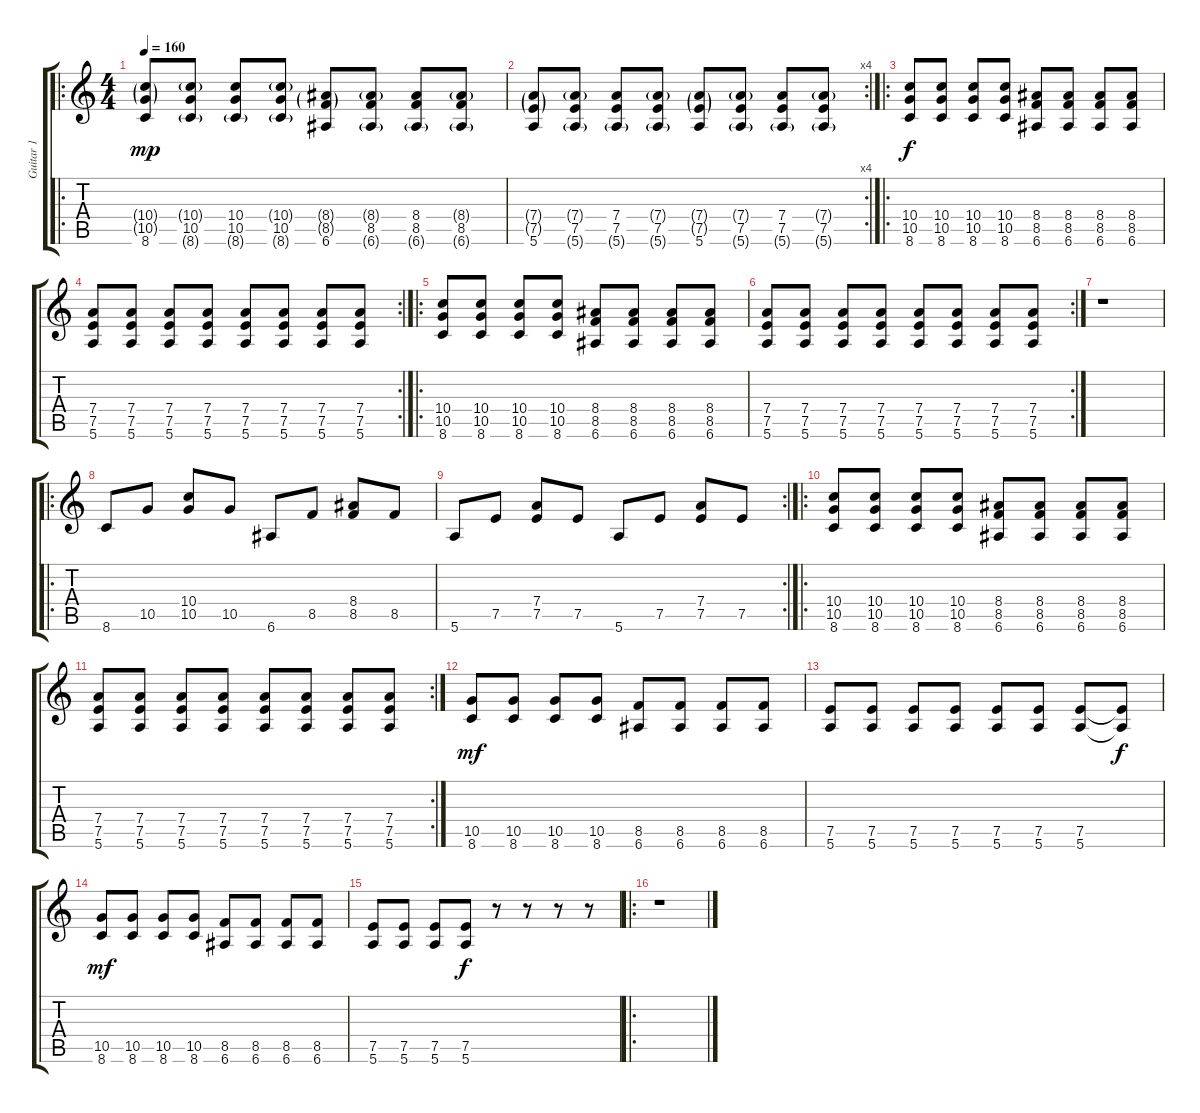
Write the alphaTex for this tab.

\track ("Guitar 1" "Guitar 1") {instrument distortionguitar}
\staff {score tabs}
\tuning (E4 B3 G3 D3 A2 E2) {hide}
\ro
\ts (4 4)
\tempo 160
\clef g2
\ks c
(10.4{g} 10.5{g} 8.6).8{dy mp} (10.4{g} 10.5 8.6{g}).8 (10.4 10.5 8.6{g}).8 (10.4{g} 10.5 8.6{g}).8 (8.4{g} 8.5{g} 6.6).8 (8.4{g} 8.5 6.6{g}).8 (8.4 8.5 6.6{g}).8 (8.4{g} 8.5 6.6{g}).8 |
\rc 4
(7.4{g} 7.5{g} 5.6).8 (7.4{g} 7.5 5.6{g}).8 (7.4 7.5 5.6{g}).8 (7.4{g} 7.5 5.6{g}).8 (7.4{g} 7.5{g} 5.6).8 (7.4{g} 7.5 5.6{g}).8 (7.4 7.5 5.6{g}).8 (7.4{g} 7.5 5.6{g}).8 |
\ro
(10.4 10.5 8.6).8{dy f} (10.4 10.5 8.6).8 (10.4 10.5 8.6).8 (10.4 10.5 8.6).8 (8.4 8.5 6.6).8 (8.4 8.5 6.6).8 (8.4 8.5 6.6).8 (8.4 8.5 6.6).8 |
\rc 2
(7.4 7.5 5.6).8 (7.4 7.5 5.6).8 (7.4 7.5 5.6).8 (7.4 7.5 5.6).8 (7.4 7.5 5.6).8 (7.4 7.5 5.6).8 (7.4 7.5 5.6).8 (7.4 7.5 5.6).8 |
\ro
(10.4 10.5 8.6).8 (10.4 10.5 8.6).8 (10.4 10.5 8.6).8 (10.4 10.5 8.6).8 (8.4 8.5 6.6).8 (8.4 8.5 6.6).8 (8.4 8.5 6.6).8 (8.4 8.5 6.6).8 |
\rc 2
(7.4 7.5 5.6).8 (7.4 7.5 5.6).8 (7.4 7.5 5.6).8 (7.4 7.5 5.6).8 (7.4 7.5 5.6).8 (7.4 7.5 5.6).8 (7.4 7.5 5.6).8 (7.4 7.5 5.6).8 |
r.1 |
\ro
8.6.8 10.5.8 (10.4 10.5).8 10.5.8 6.6.8 8.5.8 (8.4 8.5).8 8.5.8 |
\rc 2
5.6.8 7.5.8 (7.4 7.5).8 7.5.8 5.6.8 7.5.8 (7.4 7.5).8 7.5.8 |
\ro
(10.4 10.5 8.6).8 (10.4 10.5 8.6).8 (10.4 10.5 8.6).8 (10.4 10.5 8.6).8 (8.4 8.5 6.6).8 (8.4 8.5 6.6).8 (8.4 8.5 6.6).8 (8.4 8.5 6.6).8 |
\rc 2
(7.4 7.5 5.6).8 (7.4 7.5 5.6).8 (7.4 7.5 5.6).8 (7.4 7.5 5.6).8 (7.4 7.5 5.6).8 (7.4 7.5 5.6).8 (7.4 7.5 5.6).8 (7.4 7.5 5.6).8 |
(10.5 8.6).8{dy mf} (10.5 8.6).8 (10.5 8.6).8 (10.5 8.6).8 (8.5 6.6).8 (8.5 6.6).8 (8.5 6.6).8 (8.5 6.6).8 |
(7.5 5.6).8 (7.5 5.6).8 (7.5 5.6).8 (7.5 5.6).8 (7.5 5.6).8 (7.5 5.6).8 (7.5 5.6).8 (7.5{t} 5.6{t}).8{dy f} |
(10.5 8.6).8{dy mf} (10.5 8.6).8 (10.5 8.6).8 (10.5 8.6).8 (8.5 6.6).8 (8.5 6.6).8 (8.5 6.6).8 (8.5 6.6).8 |
(7.5 5.6).8 (7.5 5.6).8 (7.5 5.6).8 (7.5 5.6).8{dy f} r.8 r.8 r.8 r.8 |
\ro
r.1
